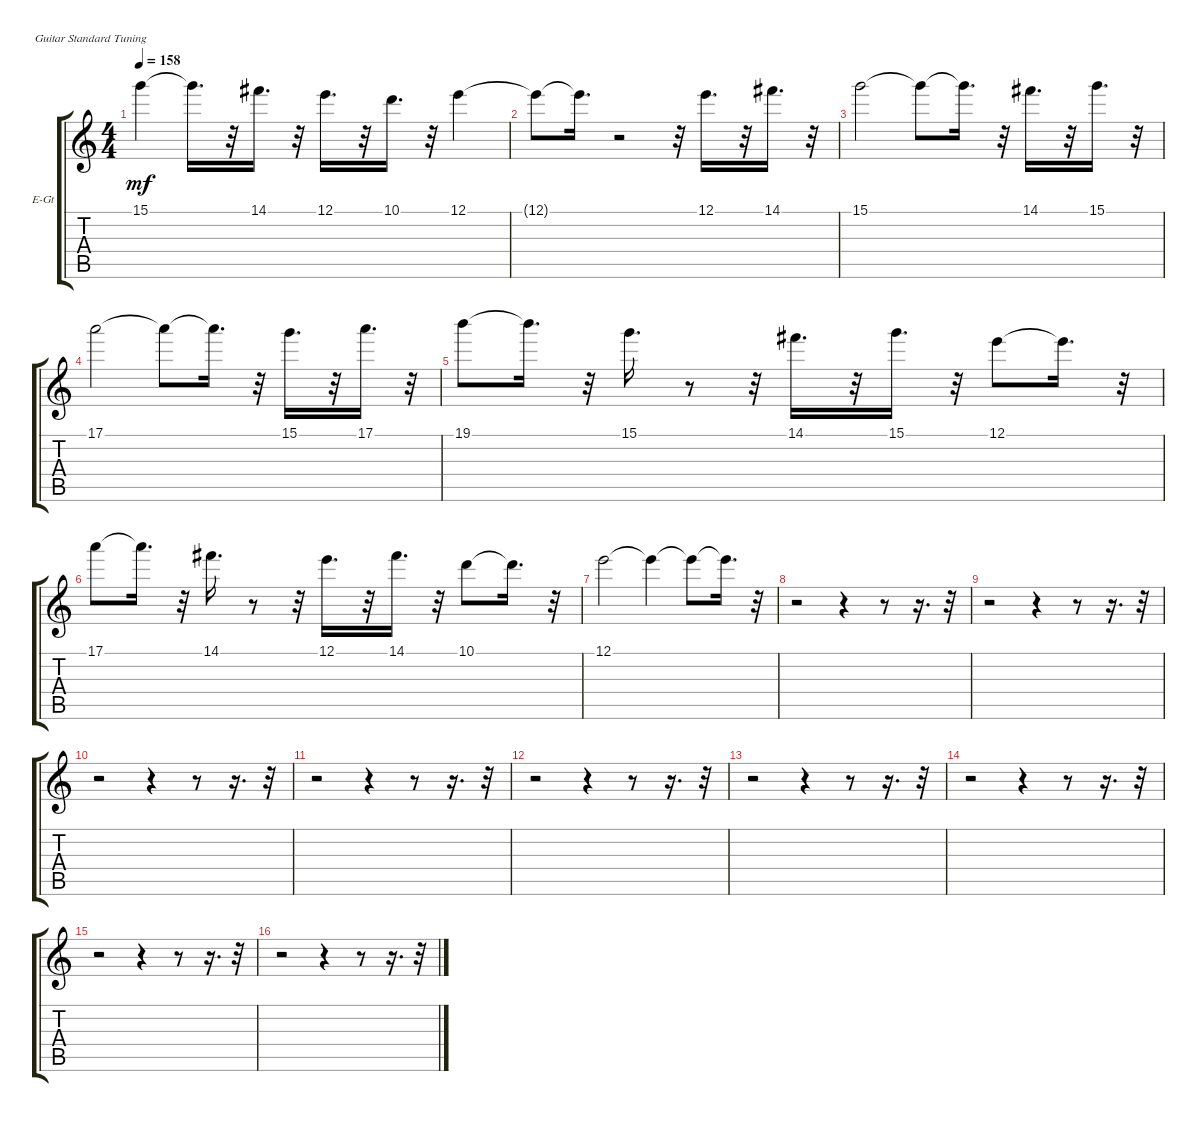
\bracketExtendMode groupsimilarinstruments
\firstSystemTrackNameOrientation horizontal
\otherSystemsTrackNameOrientation horizontal
\track ("" "E-Gt") {instrument electricguitarclean}
\staff {score tabs}
\tuning (E4 B3 G3 D3 A2 E2)
\ts (4 4)
\tempo 158
\clef g2
\ks c
15.1.4{dy mf} 15.1{t}.16{d} r.32 14.1.16{d} r.32 12.1.16{d} r.32 10.1.16{d} r.32 12.1.4 |
12.1{t}.8 12.1{t}.16{d} r.2 r.32 12.1.16{d} r.32 14.1.16{d} r.32 |
15.1.2 15.1{t}.8 15.1{t}.16{d} r.32 14.1.16{d} r.32 15.1.16{d} r.32 |
17.1.2 17.1{t}.8 17.1{t}.16{d} r.32 15.1.16{d} r.32 17.1.16{d} r.32 |
19.1.8 19.1{t}.16{d} r.32 15.1.16{d} r.8 r.32 14.1.16{d} r.32 15.1.16{d} r.32 12.1.8 12.1{t}.16{d} r.32 |
17.1.8 17.1{t}.16{d} r.32 14.1.16{d} r.8 r.32 12.1.16{d} r.32 14.1.16{d} r.32 10.1.8 10.1{t}.16{d} r.32 |
12.1.2 12.1{t}.4 12.1{t}.8 12.1{t}.16{d} r.32 |
r.2 r.4 r.8 r.16{d} r.32 |
r.2 r.4 r.8 r.16{d} r.32 |
r.2 r.4 r.8 r.16{d} r.32 |
r.2 r.4 r.8 r.16{d} r.32 |
r.2 r.4 r.8 r.16{d} r.32 |
r.2 r.4 r.8 r.16{d} r.32 |
r.2 r.4 r.8 r.16{d} r.32 |
r.2 r.4 r.8 r.16{d} r.32 |
r.2 r.4 r.8 r.16{d} r.32
